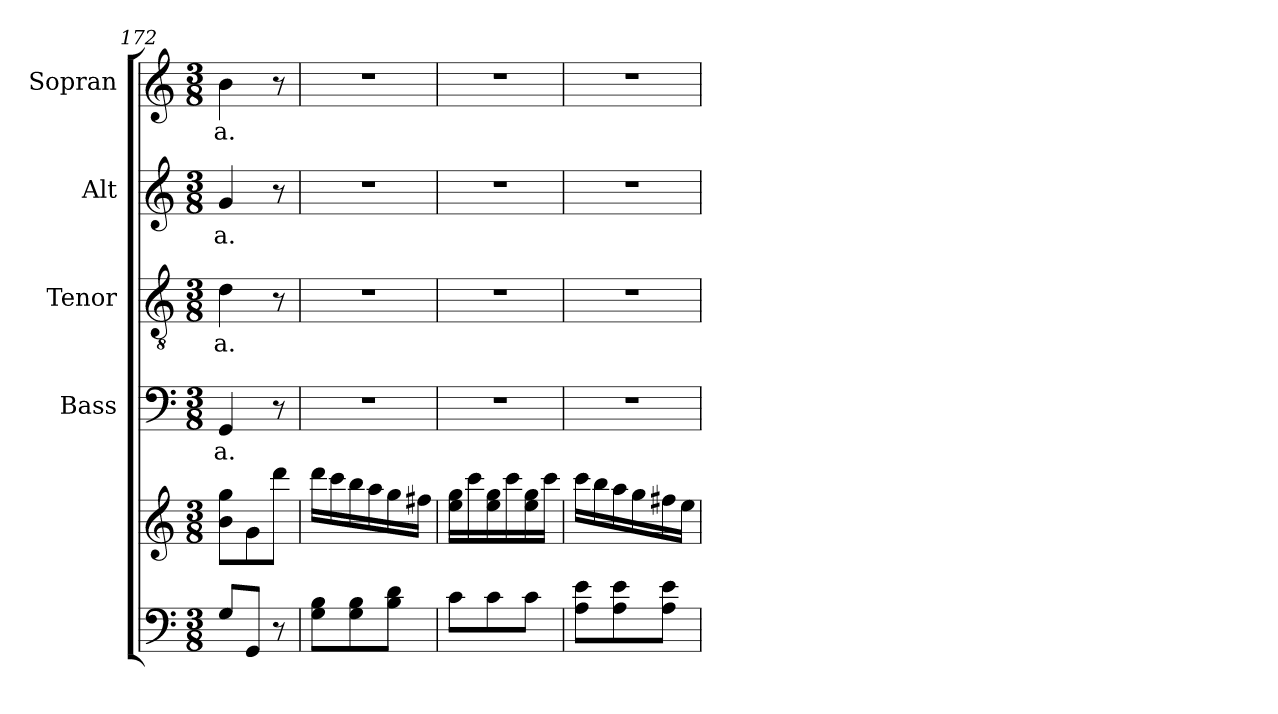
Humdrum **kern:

**kern	**kern	**kern	**text	**kern	**text	**kern	**text	**kern	**text
*part5	*part5	*part4	*part4	*part3	*part3	*part2	*part2	*part1	*part1
*staff6	*staff5	*staff4	*staff4	*staff3	*staff3	*staff2	*staff2	*staff1	*staff1
*	*	*I"Bass	*	*I"Tenor	*	*I"Alt	*	*I"Sopran	*
*	*	*I'B.	*	*I'T.	*	*I'A.	*	*I'S.	*
!!LO:LB:g=z
*clefF4	*clefG2	*clefF4	*	*clefGv2	*	*clefG2	*	*clefG2	*
*k[]	*k[]	*k[]	*	*k[]	*	*k[]	*	*k[]	*
*C:	*C:	*C:	*	*C:	*	*C:	*	*C:	*
*M3/8	*M3/8	*M3/8	*	*M3/8	*	*M3/8	*	*M3/8	*
=172	=172	=172	=172	=172	=172	=172	=172	=172	=172
!	!	!	!LO:LY:b	!	!LO:LY:b	!	!LO:LY:b	!	!LO:LY:b
8G/L	8b\ 8gg\L	4GG/	-a.	4d\	-a.	4g/	-a.	4b\	-a.
8GG/J	8g\	.	.	.	.	.	.	.	.
8r	8ddd\J	8r	.	8r	.	8r	.	8r	.
=173	=173	=173	=173	=173	=173	=173	=173	=173	=173
8G\ 8B\L	16ddd\LL	4.r	.	4.r	.	4.r	.	4.r	.
.	16ccc\	.	.	.	.	.	.	.	.
8G\ 8B\	16bb\	.	.	.	.	.	.	.	.
.	16aa\	.	.	.	.	.	.	.	.
8B\ 8d\J	16gg\	.	.	.	.	.	.	.	.
.	16ff#X\JJ	.	.	.	.	.	.	.	.
=174	=174	=174	=174	=174	=174	=174	=174	=174	=174
8c\L	16ee\ 16gg\LL	4.r	.	4.r	.	4.r	.	4.r	.
.	16ccc\	.	.	.	.	.	.	.	.
8c\	16ee\ 16gg\	.	.	.	.	.	.	.	.
.	16ccc\	.	.	.	.	.	.	.	.
8c\J	16ee\ 16gg\	.	.	.	.	.	.	.	.
.	16ccc\JJ	.	.	.	.	.	.	.	.
=175	=175	=175	=175	=175	=175	=175	=175	=175	=175
8A\ 8e\L	16ccc\LL	4.r	.	4.r	.	4.r	.	4.r	.
.	16bb\	.	.	.	.	.	.	.	.
8A\ 8e\	16aa\	.	.	.	.	.	.	.	.
.	16gg\	.	.	.	.	.	.	.	.
8A\ 8e\J	16ff#X\	.	.	.	.	.	.	.	.
.	16ee\JJ	.	.	.	.	.	.	.	.
=	=	=	=	=	=	=	=	=	=
*-	*-	*-	*-	*-	*-	*-	*-	*-	*-
